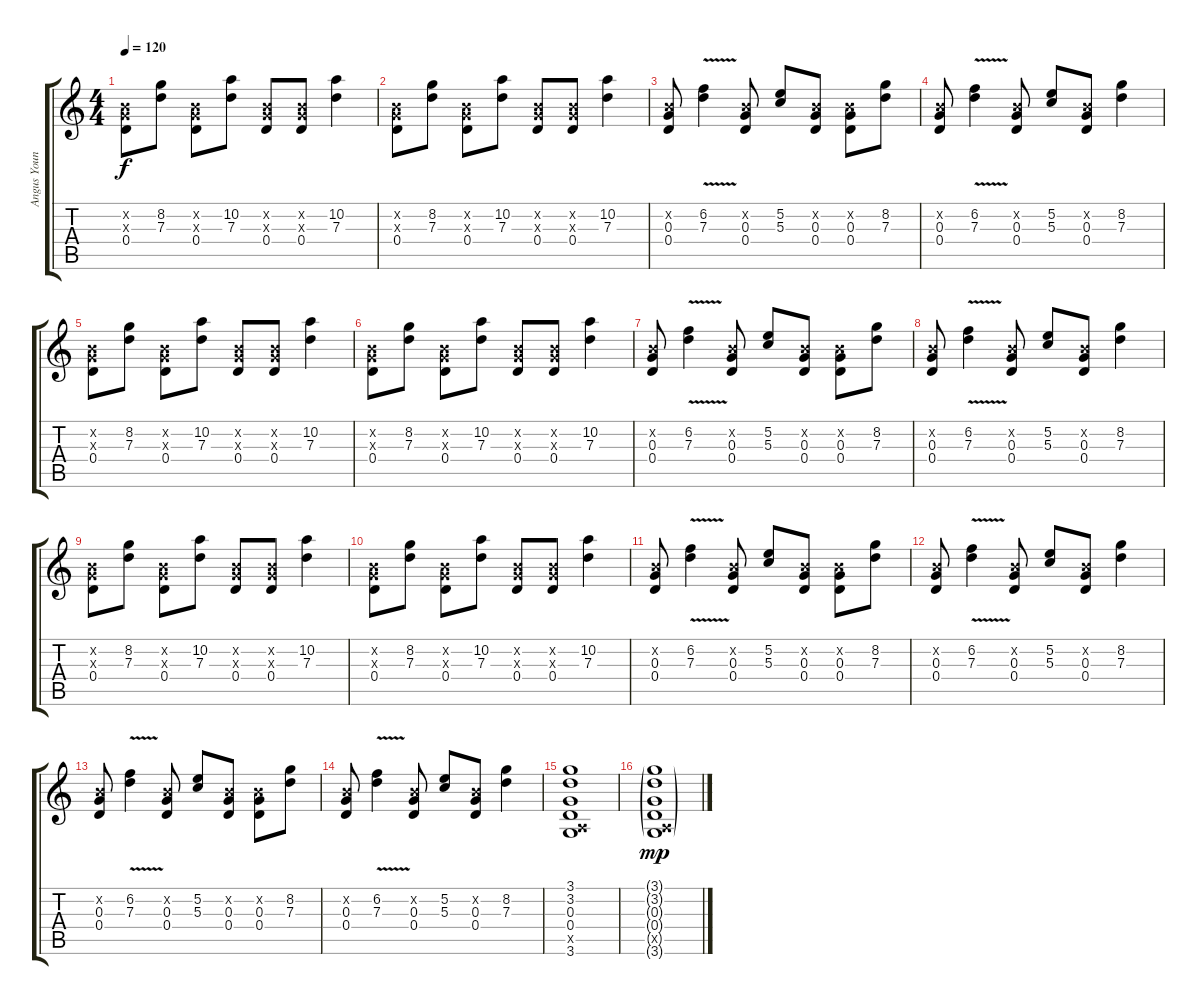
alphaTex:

\track ("Angus Young" "Angus Youn") {instrument overdrivenguitar}
\staff {score tabs}
\tuning (E4 B3 G3 D3 A2 E2) {hide}
\ts (4 4)
\tempo 120
\clef g2
\ks c
(0.2{x} 0.3{x} 0.4).8{dy f} (8.2 7.3).8 (0.2{x} 0.3{x} 0.4).8 (10.2 7.3).8 (0.2{x} 0.3{x} 0.4).8 (0.2{x} 0.3{x} 0.4).8 (10.2 7.3).4 |
(0.2{x} 0.3{x} 0.4).8 (8.2 7.3).8 (0.2{x} 0.3{x} 0.4).8 (10.2 7.3).8 (0.2{x} 0.3{x} 0.4).8 (0.2{x} 0.3{x} 0.4).8 (10.2 7.3).4 |
(0.2{x} 0.3 0.4).8 (6.2{v} 7.3).4 (0.2{x} 0.3 0.4).8 (5.2 5.3).8 (0.2{x} 0.3 0.4).8 (0.2{x} 0.3 0.4).8 (8.2 7.3).8 |
(0.2{x} 0.3 0.4).8 (6.2{v} 7.3).4 (0.2{x} 0.3 0.4).8 (5.2 5.3).8 (0.2{x} 0.3 0.4).8 (8.2 7.3).4 |
(0.2{x} 0.3{x} 0.4).8 (8.2 7.3).8 (0.2{x} 0.3{x} 0.4).8 (10.2 7.3).8 (0.2{x} 0.3{x} 0.4).8 (0.2{x} 0.3{x} 0.4).8 (10.2 7.3).4 |
(0.2{x} 0.3{x} 0.4).8 (8.2 7.3).8 (0.2{x} 0.3{x} 0.4).8 (10.2 7.3).8 (0.2{x} 0.3{x} 0.4).8 (0.2{x} 0.3{x} 0.4).8 (10.2 7.3).4 |
(0.2{x} 0.3 0.4).8 (6.2{v} 7.3).4 (0.2{x} 0.3 0.4).8 (5.2 5.3).8 (0.2{x} 0.3 0.4).8 (0.2{x} 0.3 0.4).8 (8.2 7.3).8 |
(0.2{x} 0.3 0.4).8 (6.2{v} 7.3).4 (0.2{x} 0.3 0.4).8 (5.2 5.3).8 (0.2{x} 0.3 0.4).8 (8.2 7.3).4 |
(0.2{x} 0.3{x} 0.4).8 (8.2 7.3).8 (0.2{x} 0.3{x} 0.4).8 (10.2 7.3).8 (0.2{x} 0.3{x} 0.4).8 (0.2{x} 0.3{x} 0.4).8 (10.2 7.3).4 |
(0.2{x} 0.3{x} 0.4).8 (8.2 7.3).8 (0.2{x} 0.3{x} 0.4).8 (10.2 7.3).8 (0.2{x} 0.3{x} 0.4).8 (0.2{x} 0.3{x} 0.4).8 (10.2 7.3).4 |
(0.2{x} 0.3 0.4).8 (6.2{v} 7.3).4 (0.2{x} 0.3 0.4).8 (5.2 5.3).8 (0.2{x} 0.3 0.4).8 (0.2{x} 0.3 0.4).8 (8.2 7.3).8 |
(0.2{x} 0.3 0.4).8 (6.2{v} 7.3).4 (0.2{x} 0.3 0.4).8 (5.2 5.3).8 (0.2{x} 0.3 0.4).8 (8.2 7.3).4 |
(0.2{x} 0.3 0.4).8 (6.2{v} 7.3).4 (0.2{x} 0.3 0.4).8 (5.2 5.3).8 (0.2{x} 0.3 0.4).8 (0.2{x} 0.3 0.4).8 (8.2 7.3).8 |
(0.2{x} 0.3 0.4).8 (6.2{v} 7.3).4 (0.2{x} 0.3 0.4).8 (5.2 5.3).8 (0.2{x} 0.3 0.4).8 (8.2 7.3).4 |
(3.1 3.2 0.3 0.4 0.5{x} 3.6).1 |
(3.1{g} 3.2{g} 0.3{g} 0.4{g} 0.5{g x} 3.6{g}).1{dy mp}
